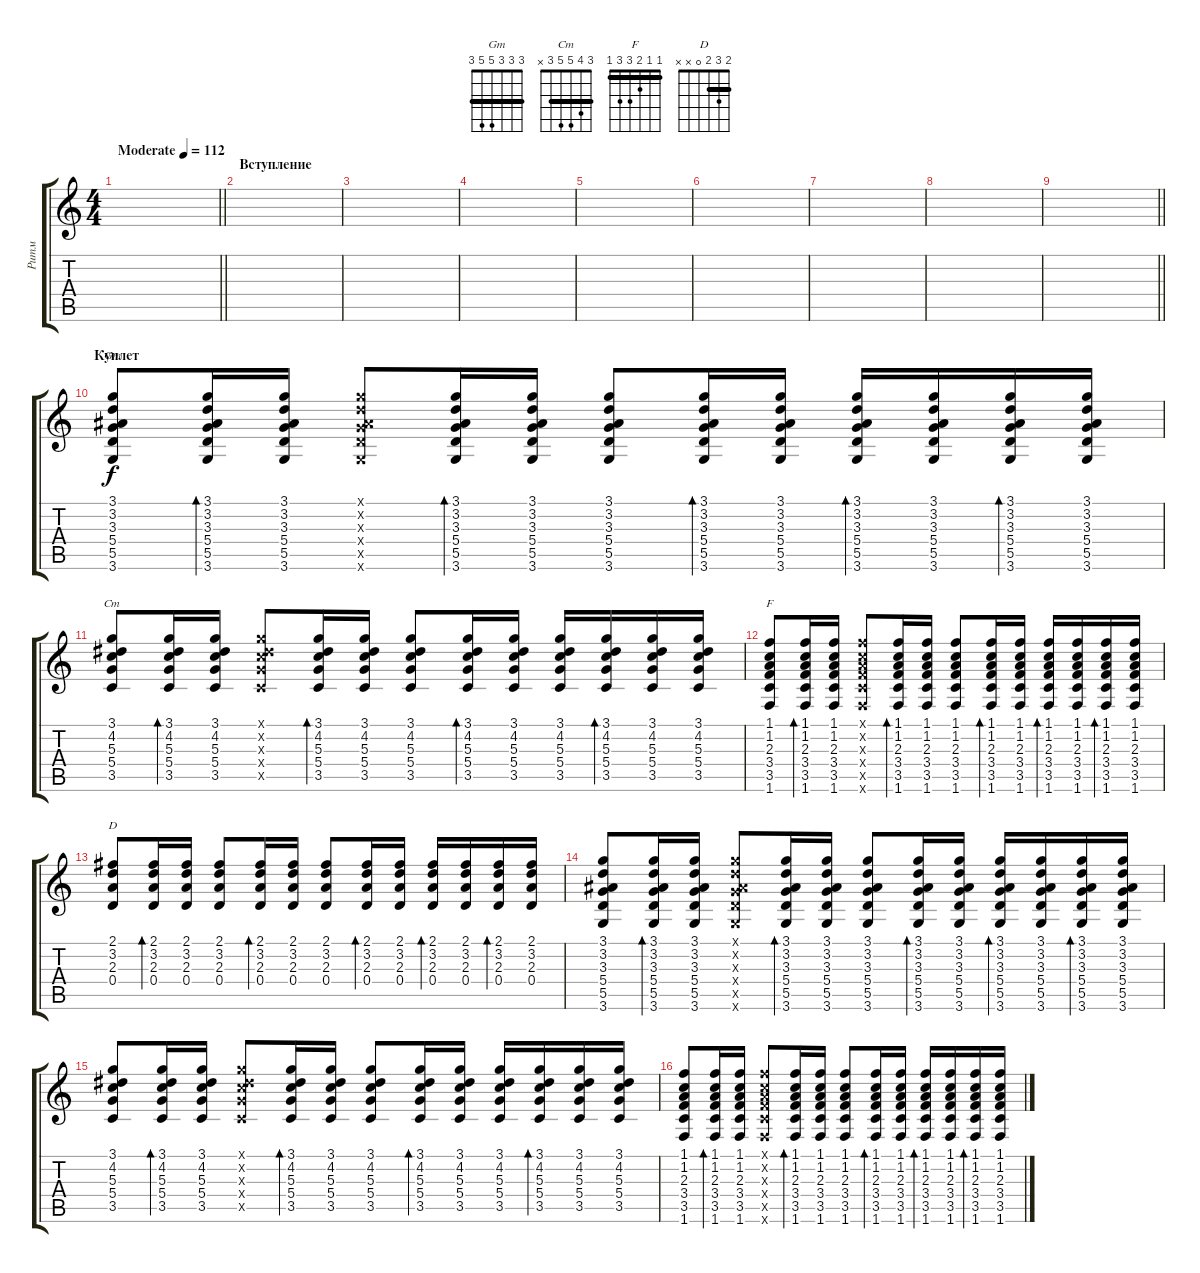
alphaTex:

\track ("Ритм" "Ритм") {instrument acousticguitarsteel}
\staff {score tabs}
\tuning (E4 B3 G3 D3 A2 E2) {hide}
\chord ("Gm" 3 3 3 5 5 3) {barre 3}
\chord ("Cm" 3 4 5 5 3 x) {barre 3}
\chord ("F" 1 1 2 3 3 1) {barre 1}
\chord ("D" 2 3 2 0 x x) {barre 2}
\ts (4 4)
\tempo (112 "Moderate")
\clef g2
\barLineRight lightlight
\ks c
|
\section ("" "Вступление")
|
|
|
|
|
|
|
\barLineRight lightlight
|
\section ("" "Куплет")
(3.1 3.2 3.3 5.4 5.5 3.6).8{ch "Gm"} (3.1 3.2 3.3 5.4 5.5 3.6).16{bd 30} (3.1 3.2 3.3 5.4 5.5 3.6).16 (3.1{x} 3.2{x} 3.3{x} 5.4{x} 5.5{x} 3.6{x}).8 (3.1 3.2 3.3 5.4 5.5 3.6).16{bd 30} (3.1 3.2 3.3 5.4 5.5 3.6).16 (3.1 3.2 3.3 5.4 5.5 3.6).8 (3.1 3.2 3.3 5.4 5.5 3.6).16{bd 30} (3.1 3.2 3.3 5.4 5.5 3.6).16 (3.1 3.2 3.3 5.4 5.5 3.6).16{bd 30} (3.1 3.2 3.3 5.4 5.5 3.6).16 (3.1 3.2 3.3 5.4 5.5 3.6).16{bd 30} (3.1 3.2 3.3 5.4 5.5 3.6).16 |
(3.1 4.2 5.3 5.4 3.5).8{ch "Cm"} (3.1 4.2 5.3 5.4 3.5).16{bd 30} (3.1 4.2 5.3 5.4 3.5).16 (3.1{x} 4.2{x} 5.3{x} 5.4{x} 3.5{x}).8 (3.1 4.2 5.3 5.4 3.5).16{bd 30} (3.1 4.2 5.3 5.4 3.5).16 (3.1 4.2 5.3 5.4 3.5).8 (3.1 4.2 5.3 5.4 3.5).16{bd 30} (3.1 4.2 5.3 5.4 3.5).16 (3.1 4.2 5.3 5.4 3.5).16 (3.1 4.2 5.3 5.4 3.5).16{bd 30} (3.1 4.2 5.3 5.4 3.5).16 (3.1 4.2 5.3 5.4 3.5).16 |
(1.1 1.2 2.3 3.4 3.5 1.6).8{ch "F"} (1.1 1.2 2.3 3.4 3.5 1.6).16{bd 30} (1.1 1.2 2.3 3.4 3.5 1.6).16 (1.1{x} 1.2{x} 2.3{x} 3.4{x} 3.5{x} 1.6{x}).8 (1.1 1.2 2.3 3.4 3.5 1.6).16{bd 30} (1.1 1.2 2.3 3.4 3.5 1.6).16 (1.1 1.2 2.3 3.4 3.5 1.6).8 (1.1 1.2 2.3 3.4 3.5 1.6).16{bd 30} (1.1 1.2 2.3 3.4 3.5 1.6).16 (1.1 1.2 2.3 3.4 3.5 1.6).16{bd 30} (1.1 1.2 2.3 3.4 3.5 1.6).16 (1.1 1.2 2.3 3.4 3.5 1.6).16{bd 30} (1.1 1.2 2.3 3.4 3.5 1.6).16 |
(2.1 3.2 2.3 0.4).8{ch "D"} (2.1 3.2 2.3 0.4).16{bd 30} (2.1 3.2 2.3 0.4).16 (2.1 3.2 2.3 0.4).8 (2.1 3.2 2.3 0.4).16{bd 30} (2.1 3.2 2.3 0.4).16 (2.1 3.2 2.3 0.4).8 (2.1 3.2 2.3 0.4).16{bd 30} (2.1 3.2 2.3 0.4).16 (2.1 3.2 2.3 0.4).16{bd 30} (2.1 3.2 2.3 0.4).16 (2.1 3.2 2.3 0.4).16{bd 30} (2.1 3.2 2.3 0.4).16 |
(3.1 3.2 3.3 5.4 5.5 3.6).8 (3.1 3.2 3.3 5.4 5.5 3.6).16{bd 30} (3.1 3.2 3.3 5.4 5.5 3.6).16 (3.1{x} 3.2{x} 3.3{x} 5.4{x} 5.5{x} 3.6{x}).8 (3.1 3.2 3.3 5.4 5.5 3.6).16{bd 30} (3.1 3.2 3.3 5.4 5.5 3.6).16 (3.1 3.2 3.3 5.4 5.5 3.6).8 (3.1 3.2 3.3 5.4 5.5 3.6).16{bd 30} (3.1 3.2 3.3 5.4 5.5 3.6).16 (3.1 3.2 3.3 5.4 5.5 3.6).16{bd 30} (3.1 3.2 3.3 5.4 5.5 3.6).16 (3.1 3.2 3.3 5.4 5.5 3.6).16{bd 30} (3.1 3.2 3.3 5.4 5.5 3.6).16 |
(3.1 4.2 5.3 5.4 3.5).8 (3.1 4.2 5.3 5.4 3.5).16{bd 30} (3.1 4.2 5.3 5.4 3.5).16 (3.1{x} 4.2{x} 5.3{x} 5.4{x} 3.5{x}).8 (3.1 4.2 5.3 5.4 3.5).16{bd 30} (3.1 4.2 5.3 5.4 3.5).16 (3.1 4.2 5.3 5.4 3.5).8 (3.1 4.2 5.3 5.4 3.5).16{bd 30} (3.1 4.2 5.3 5.4 3.5).16 (3.1 4.2 5.3 5.4 3.5).16 (3.1 4.2 5.3 5.4 3.5).16{bd 30} (3.1 4.2 5.3 5.4 3.5).16 (3.1 4.2 5.3 5.4 3.5).16 |
(1.1 1.2 2.3 3.4 3.5 1.6).8 (1.1 1.2 2.3 3.4 3.5 1.6).16{bd 30} (1.1 1.2 2.3 3.4 3.5 1.6).16 (1.1{x} 1.2{x} 2.3{x} 3.4{x} 3.5{x} 1.6{x}).8 (1.1 1.2 2.3 3.4 3.5 1.6).16{bd 30} (1.1 1.2 2.3 3.4 3.5 1.6).16 (1.1 1.2 2.3 3.4 3.5 1.6).8 (1.1 1.2 2.3 3.4 3.5 1.6).16{bd 30} (1.1 1.2 2.3 3.4 3.5 1.6).16 (1.1 1.2 2.3 3.4 3.5 1.6).16{bd 30} (1.1 1.2 2.3 3.4 3.5 1.6).16 (1.1 1.2 2.3 3.4 3.5 1.6).16{bd 30} (1.1 1.2 2.3 3.4 3.5 1.6).16
